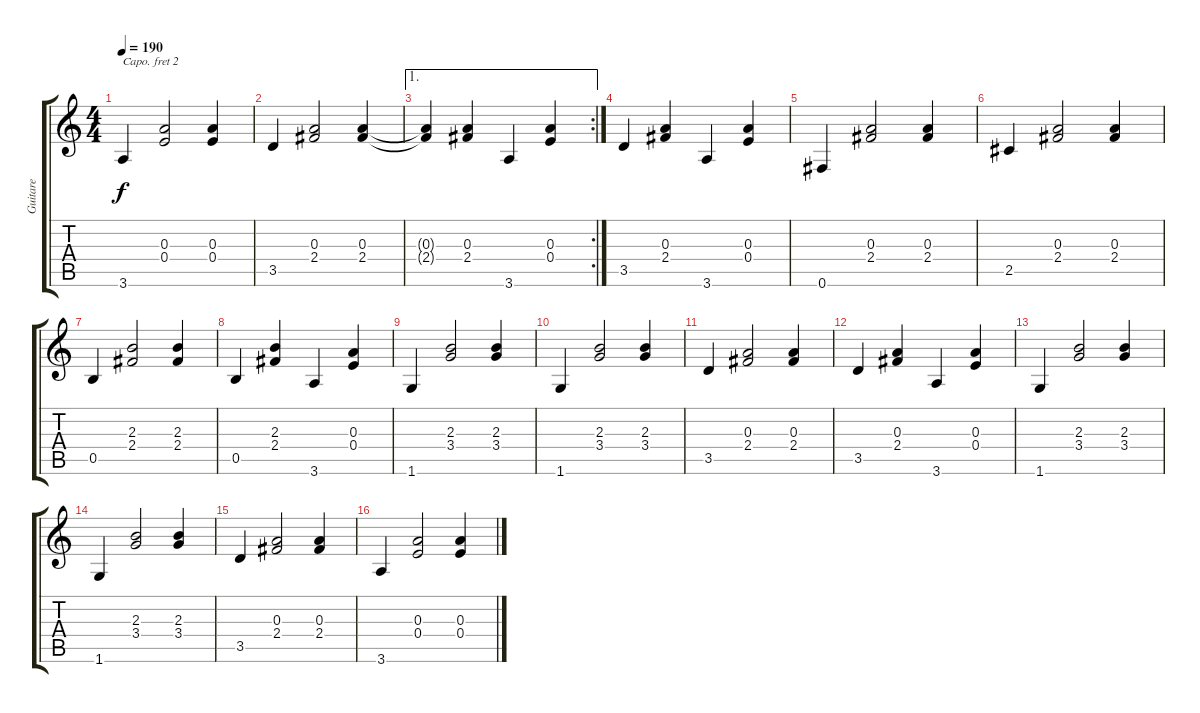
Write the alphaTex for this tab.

\track ("Guitare" "Guitare") {instrument acousticguitarsteel}
\staff {score tabs}
\capo 2
\tuning (E4 B3 G3 D3 A2 E2) {hide}
\ts (4 4)
\tempo 190
\clef g2
\ks c
3.6.4{dy f} (0.3 0.4).2 (0.3 0.4).4 |
3.5.4 (0.3 2.4).2 (0.3 2.4).4 |
\ae 1
\rc 2
(0.3{t} 2.4{t}).4 (0.3 2.4).4 3.6.4 (0.3 0.4).4 |
3.5.4 (0.3 2.4).4 3.6.4 (0.3 0.4).4 |
0.6.4 (0.3 2.4).2 (0.3 2.4).4 |
2.5.4 (0.3 2.4).2 (0.3 2.4).4 |
0.5.4 (2.3 2.4).2 (2.3 2.4).4 |
0.5.4 (2.3 2.4).4 3.6.4 (0.3 0.4).4 |
1.6.4 (2.3 3.4).2 (2.3 3.4).4 |
1.6.4 (2.3 3.4).2 (2.3 3.4).4 |
3.5.4 (0.3 2.4).2 (0.3 2.4).4 |
3.5.4 (0.3 2.4).4 3.6.4 (0.3 0.4).4 |
1.6.4 (2.3 3.4).2 (2.3 3.4).4 |
1.6.4 (2.3 3.4).2 (2.3 3.4).4 |
3.5.4 (0.3 2.4).2 (0.3 2.4).4 |
3.6.4 (0.3 0.4).2 (0.3 0.4).4
